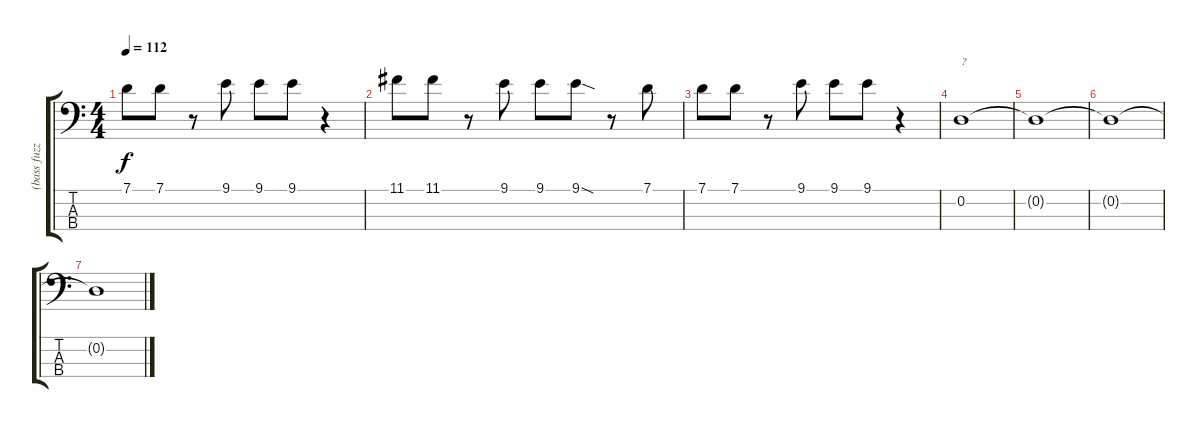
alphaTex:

\track ("(bass fuzz)" "(bass fuzz") {instrument overdrivenguitar}
\staff {score tabs}
\tuning (G2 D2 A1 E1) {hide}
\ts (4 4)
\tempo 112
\clef f4
\ks c
7.1.8{dy f} 7.1.8 r.8 9.1.8 9.1.8 9.1.8 r.4 |
11.1.8 11.1.8 r.8 9.1.8 9.1.8 9.1{sod}.8 r.8 7.1.8 |
7.1.8 7.1.8 r.8 9.1.8 9.1.8 9.1.8 r.4 |
0.2.1{txt "?"} |
0.2{t}.1 |
0.2{t}.1{volume 0} |
0.2{t}.1
